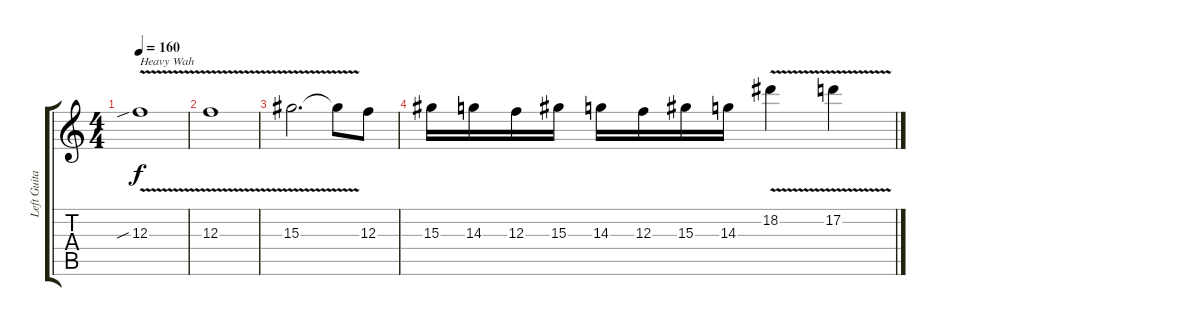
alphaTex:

\track ("Left Guitar" "Left Guita") {instrument distortionguitar}
\staff {score tabs}
\tuning (D4 A3 F3 C3 G2 C2) {hide}
\ts (4 4)
\tempo 160
\clef g2
\ks c
12.3{v sib}.1{txt "Heavy Wah" dy f} |
12.3{v}.1 |
15.3{v}.2{d} 15.3{t}.8 12.3.8 |
15.3.16 14.3.16 12.3.16 15.3.16 14.3.16 12.3.16 15.3.16 14.3.16 18.2{v}.4 17.2{v}.4
